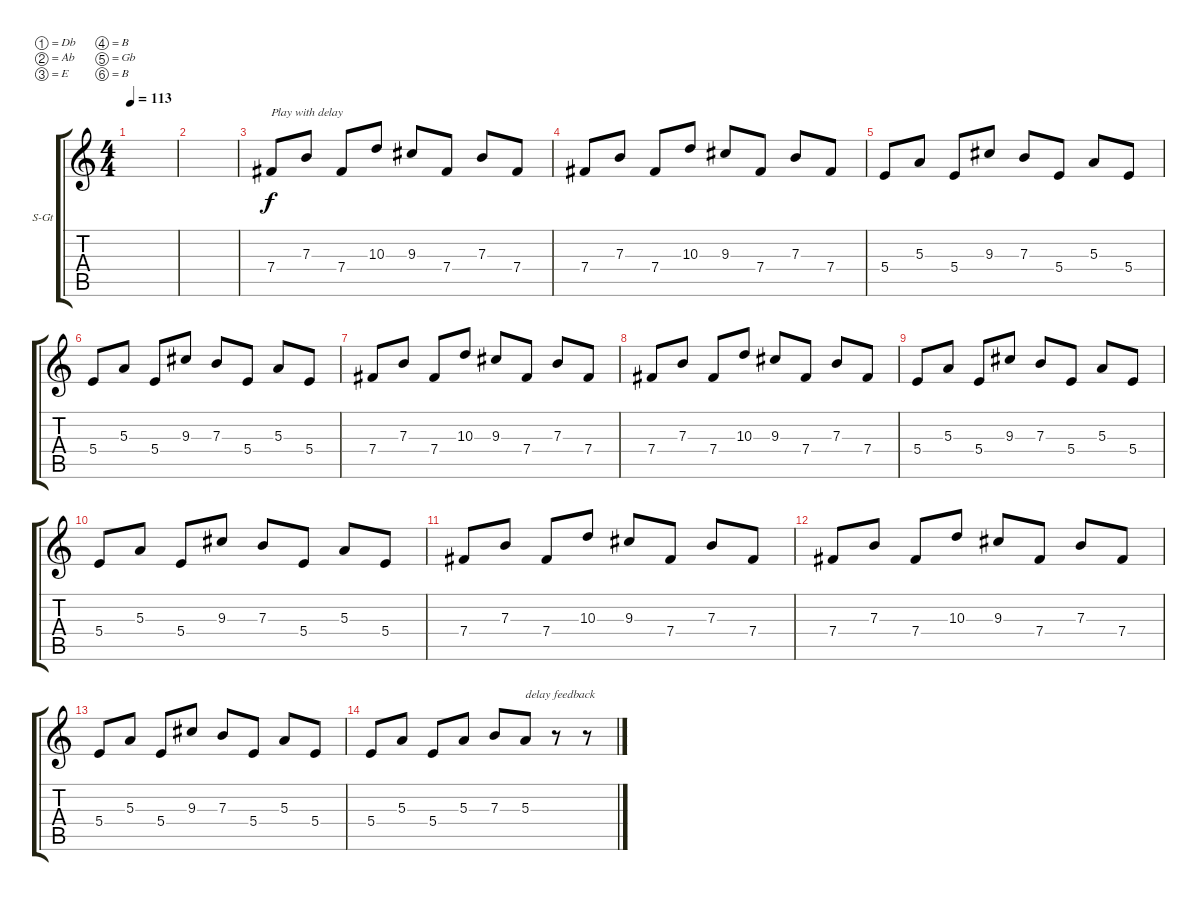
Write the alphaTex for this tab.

\bracketExtendMode groupsimilarinstruments
\firstSystemTrackNameOrientation horizontal
\otherSystemsTrackNameOrientation horizontal
\track ("Clean Guitar Adv." "S-Gt") {instrument acousticguitarsteel}
\staff {score tabs}
\tuning (Db4 Ab3 E3 B2 Gb2 B1)
\ts (4 4)
\tempo 113
\clef g2
\scale
0.333333
\ks c
|
\scale
0.333333 |
\scale
0.333333 7.4.8{txt "Play with delay"} 7.3.8 7.4.8 10.3.8 9.3.8 7.4.8 7.3.8 7.4.8 |
\scale
0.333333 7.4.8 7.3.8 7.4.8 10.3.8 9.3.8 7.4.8 7.3.8 7.4.8 |
\scale
0.333333 5.4.8 5.3.8 5.4.8 9.3.8 7.3.8 5.4.8 5.3.8 5.4.8 |
\scale
0.333333 5.4.8 5.3.8 5.4.8 9.3.8 7.3.8 5.4.8 5.3.8 5.4.8 |
\scale
0.333333 7.4.8 7.3.8 7.4.8 10.3.8 9.3.8 7.4.8 7.3.8 7.4.8 |
\scale
0.333333 7.4.8 7.3.8 7.4.8 10.3.8 9.3.8 7.4.8 7.3.8 7.4.8 |
\scale
0.333333 5.4.8 5.3.8 5.4.8 9.3.8 7.3.8 5.4.8 5.3.8 5.4.8 |
\scale
0.333333 5.4.8 5.3.8 5.4.8 9.3.8 7.3.8 5.4.8 5.3.8 5.4.8 |
\scale
0.333333 7.4.8 7.3.8 7.4.8 10.3.8 9.3.8 7.4.8 7.3.8 7.4.8 |
\scale
0.333333 7.4.8 7.3.8 7.4.8 10.3.8 9.3.8 7.4.8 7.3.8 7.4.8 |
\scale
0.333333 5.4.8 5.3.8 5.4.8 9.3.8 7.3.8 5.4.8 5.3.8 5.4.8 |
\scale
0.333333 5.4.8 5.3.8 5.4.8 5.3.8 7.3.8 5.3.8{txt "delay feedback"} r.8 r.8 |
\scale
0.333333 |
\scale
0.333333
